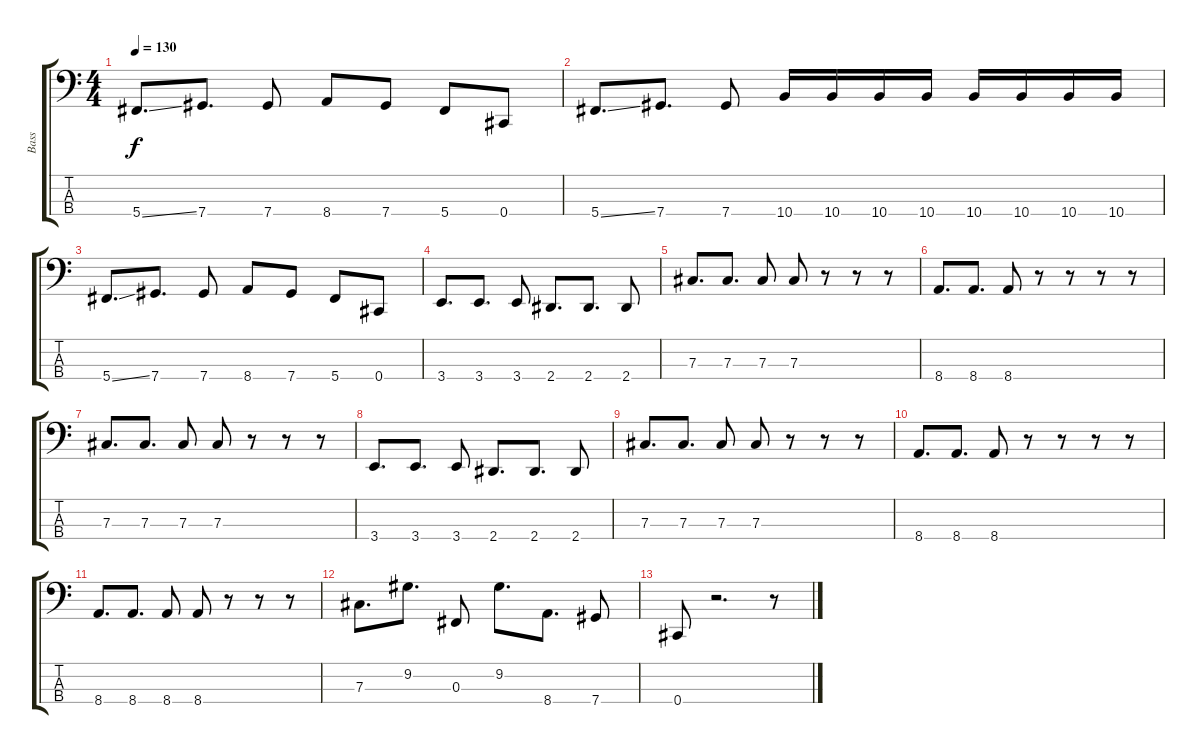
\track ("Bass" "Bass") {instrument electricbasspick}
\staff {score tabs}
\tuning (E2 B1 Gb1 Db1) {hide}
\ts (4 4)
\tempo 130
\clef f4
\ks c
5.4{ss}.8{d dy f} 7.4.8{d} 7.4.8 8.4.8 7.4.8 5.4.8 0.4.8 |
5.4{ss}.8{d} 7.4.8{d} 7.4.8 10.4.16 10.4.16 10.4.16 10.4.16 10.4.16 10.4.16 10.4.16 10.4.16 |
5.4{ss}.8{d} 7.4.8{d} 7.4.8 8.4.8 7.4.8 5.4.8 0.4.8 |
3.4.8{d} 3.4.8{d} 3.4.8 2.4.8{d} 2.4.8{d} 2.4.8 |
7.3.8{d} 7.3.8{d} 7.3.8 7.3.8 r.8 r.8 r.8 |
8.4.8{d} 8.4.8{d} 8.4.8 r.8 r.8 r.8 r.8 |
7.3.8{d} 7.3.8{d} 7.3.8 7.3.8 r.8 r.8 r.8 |
3.4.8{d} 3.4.8{d} 3.4.8 2.4.8{d} 2.4.8{d} 2.4.8 |
7.3.8{d} 7.3.8{d} 7.3.8 7.3.8 r.8 r.8 r.8 |
8.4.8{d} 8.4.8{d} 8.4.8 r.8 r.8 r.8 r.8 |
8.4.8{d} 8.4.8{d} 8.4.8 8.4.8 r.8 r.8 r.8 |
7.3.8{d} 9.2.8{d} 0.3.8 9.2.8{d} 8.4.8{d} 7.4.8 |
0.4.8 r.2{d} r.8
